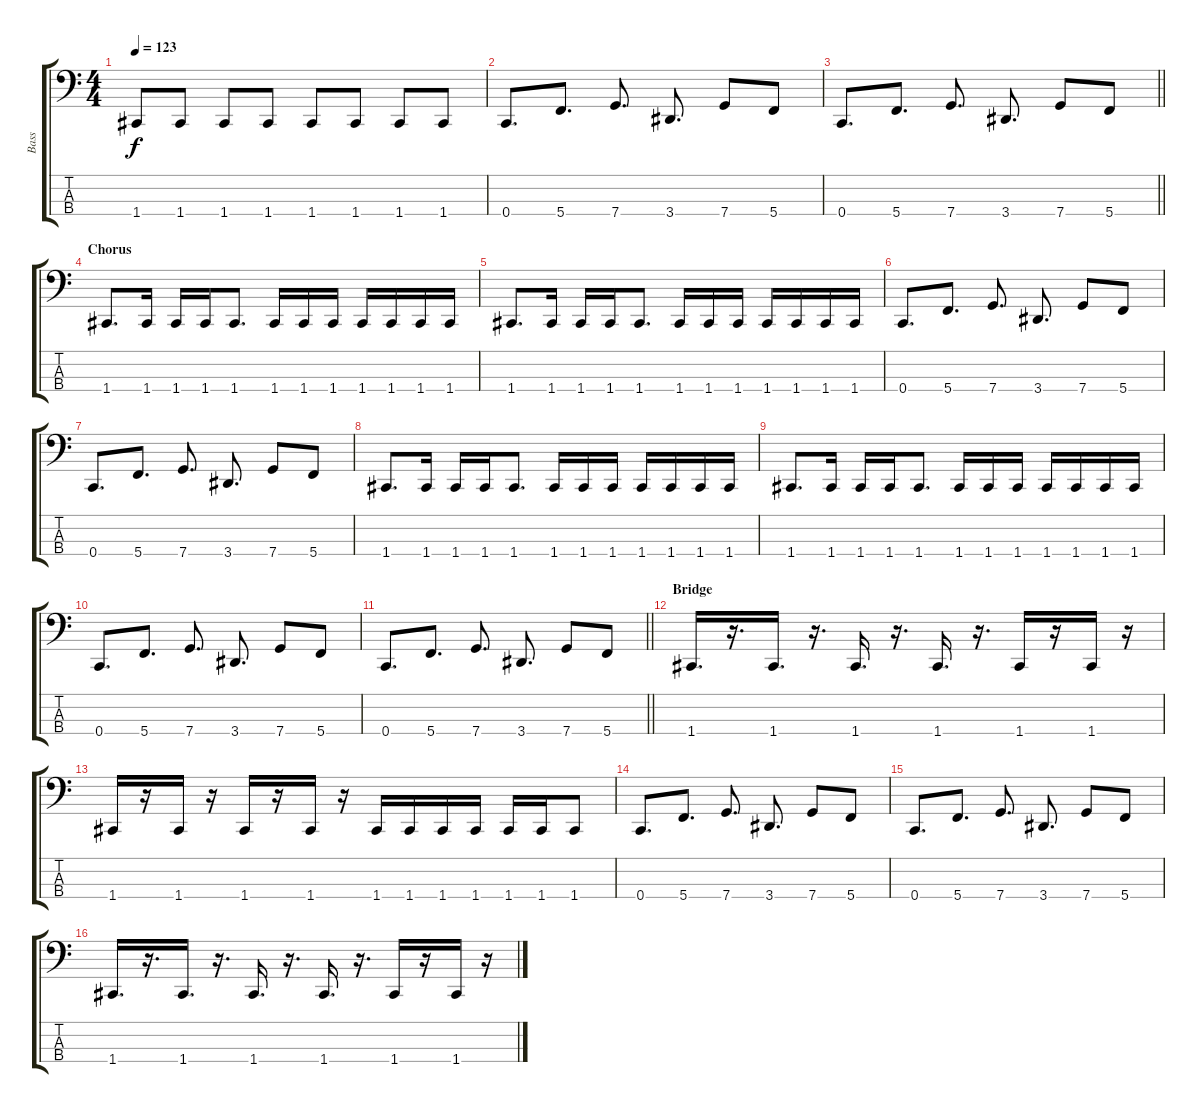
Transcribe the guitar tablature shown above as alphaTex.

\track ("Bass" "Bass") {instrument electricbassfinger}
\staff {score tabs}
\tuning (F2 C2 G1 C1) {hide}
\ts (4 4)
\tempo 123
\clef f4
\ks c
1.4.8{dy f} 1.4.8 1.4.8 1.4.8 1.4.8 1.4.8 1.4.8 1.4.8 |
0.4.8{d} 5.4.8{d} 7.4.8{d} 3.4.8{d} 7.4.8 5.4.8 |
\barLineRight lightlight
0.4.8{d} 5.4.8{d} 7.4.8{d} 3.4.8{d} 7.4.8 5.4.8 |
\section ("" "Chorus")
1.4.8{d} 1.4.16 1.4.16 1.4.16 1.4.8{d} 1.4.16 1.4.16 1.4.16 1.4.16 1.4.16 1.4.16 1.4.16 |
1.4.8{d} 1.4.16 1.4.16 1.4.16 1.4.8{d} 1.4.16 1.4.16 1.4.16 1.4.16 1.4.16 1.4.16 1.4.16 |
0.4.8{d} 5.4.8{d} 7.4.8{d} 3.4.8{d} 7.4.8 5.4.8 |
0.4.8{d} 5.4.8{d} 7.4.8{d} 3.4.8{d} 7.4.8 5.4.8 |
1.4.8{d} 1.4.16 1.4.16 1.4.16 1.4.8{d} 1.4.16 1.4.16 1.4.16 1.4.16 1.4.16 1.4.16 1.4.16 |
1.4.8{d} 1.4.16 1.4.16 1.4.16 1.4.8{d} 1.4.16 1.4.16 1.4.16 1.4.16 1.4.16 1.4.16 1.4.16 |
0.4.8{d} 5.4.8{d} 7.4.8{d} 3.4.8{d} 7.4.8 5.4.8 |
\barLineRight lightlight
0.4.8{d} 5.4.8{d} 7.4.8{d} 3.4.8{d} 7.4.8 5.4.8 |
\section ("" "Bridge")
1.4.16{d} r.16{d} 1.4.16{d} r.16{d} 1.4.16{d} r.16{d} 1.4.16{d} r.16{d} 1.4.16 r.16 1.4.16 r.16 |
1.4.16 r.16 1.4.16 r.16 1.4.16 r.16 1.4.16 r.16 1.4.16 1.4.16 1.4.16 1.4.16 1.4.16 1.4.16 1.4.8 |
0.4.8{d} 5.4.8{d} 7.4.8{d} 3.4.8{d} 7.4.8 5.4.8 |
0.4.8{d} 5.4.8{d} 7.4.8{d} 3.4.8{d} 7.4.8 5.4.8 |
1.4.16{d} r.16{d} 1.4.16{d} r.16{d} 1.4.16{d} r.16{d} 1.4.16{d} r.16{d} 1.4.16 r.16 1.4.16 r.16
